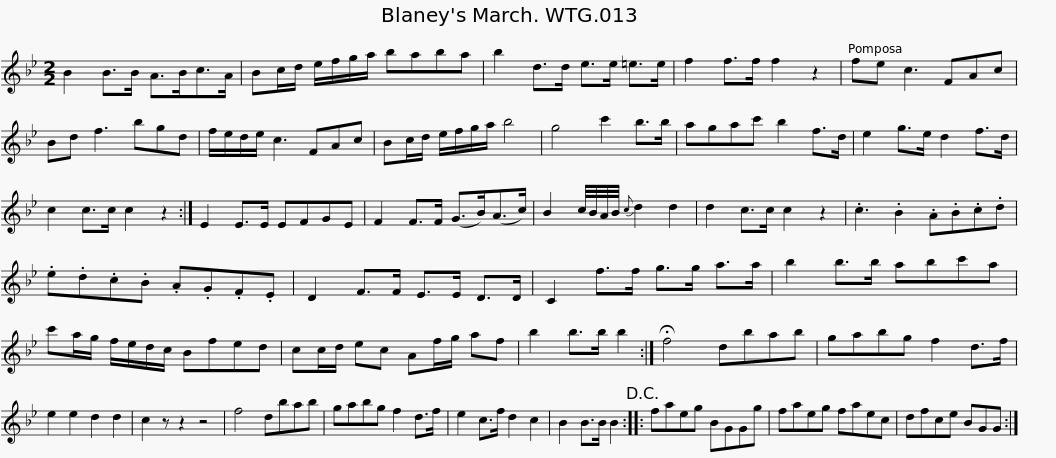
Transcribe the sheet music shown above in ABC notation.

X:1
L:1/8
M:2/2
I:linebreak $
K:Bb
V:1 treble
V:1
 B2 B>B A>Bc>A | Bc/d/ e/f/g/a/ baba | b2 d>d e>e =e>e | f2 f>f f2 z2 | fe c3 FAc |$ %5
 Bd f3 bgd | f/e/d/e/ c3 FAc | Bc/d/ e/f/g/a/ b4 | g4 c'2 b>b | agac' b2 f>d | %10
 e2 g>e d2 f>d |$ c2 c>c c2 z2 :| E2 E>E EFGE | F2 F>F (G>B)(A>c) | B2 c/4B/4A/4B/4{c} d2 d2 | %15
 d2 c>c c2 z2 | .c3 .B2 .A.B.c.d |$ .e.d.c.B .A.G.F.E | D2 F>F E>E D>D | C2 f>f g>g a>a | %20
 b2 b>b abc'a | c'a/g/ f/e/d/c/ Bfed |$ cc/d/ ec Af/g/ af | b2 b>b b2 :| !fermata!f4 dbab | %25
 gabg f2 d>f | e2 e2 d2 d2 | c2 z z2 z4 | f4 dbab |$ gabg f2 d>f | %30
 e2 c>f d2 c2 | B2 B>B B2!D.C.! :: faeg BGGg | faeg faec | dfce BGG :| %35
